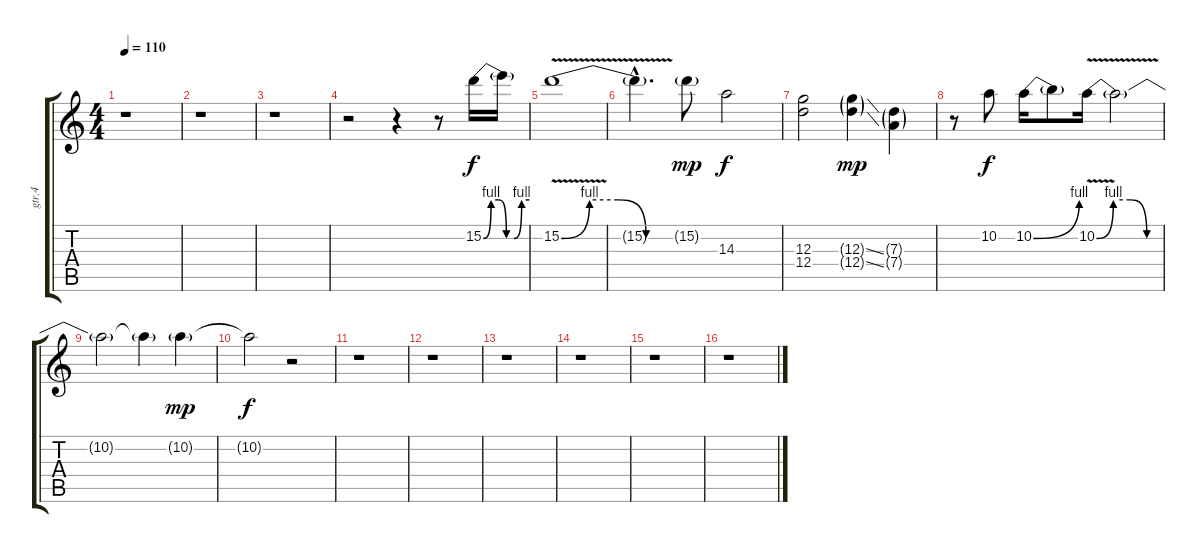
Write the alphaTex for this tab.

\track ("gtr.4" "gtr.4") {instrument distortionguitar}
\staff {score tabs}
\tuning (E4 B3 G3 D3 A2 E2) {hide}
\ts (4 4)
\tempo 110
\clef g2
\ks c
r.1{dy f instrument distortionguitar} |
r.1 |
r.1 |
r.2 r.4 r.8 15.2{be (custom 0 0 10 4 20 4 30 0 40 0 50 4 60 4)}.16 15.2{t}.16 |
15.2{be (custom 0 0 15 4 30 4 45 0 60 0) v}.1 |
15.2{hac t}.4{d} 15.2{g}.8{dy mp} 14.3.2{dy f} |
(12.3 12.4).2 (12.3{ss g} 12.4{ss g}).4{dy mp} (7.3{g} 7.4{g}).4 |
r.8 10.2.8{dy f} 10.2{be (bend 0 0 60 4)}.16 10.2{t}.8 10.2{be (custom 0 0 15 4 30 4 45 0 60 0) v}.16 10.2{t}.2 |
10.2{t}.2 10.2{t}.4 10.2{g}.4{dy mp} |
10.2{t}.2{dy f} r.2 |
r.1 |
r.1 |
r.1 |
r.1 |
r.1 |
r.1
